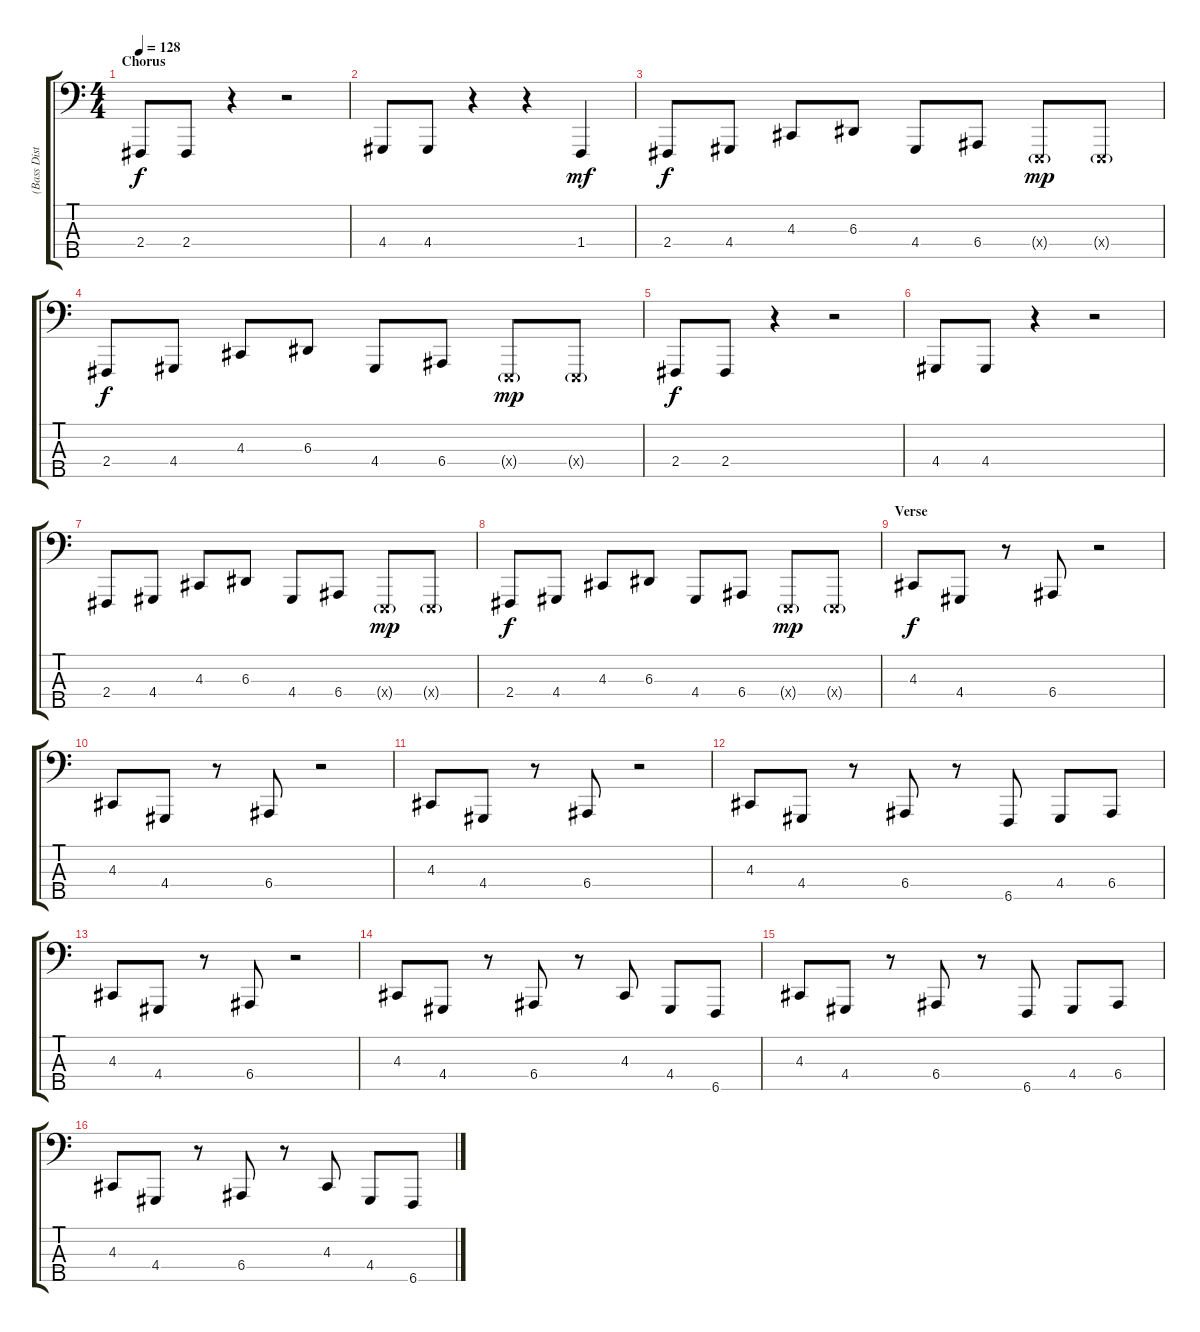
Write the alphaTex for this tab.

\track ("(Bass Disto / Easier way to play)" "(Bass Dist") {instrument lead8bassandlead}
\staff {score tabs}
\tuning (G2 D2 A1 E1 B0) {hide}
\ts (4 4)
\section ("" "Chorus")
\tempo 128
\clef f4
\ks c
2.4.8{dy f} 2.4.8 r.4 r.2 |
4.4.8 4.4.8 r.4 r.4 1.4.4{dy mf} |
2.4.8{dy f} 4.4.8 4.3.8 6.3.8 4.4.8 6.4.8 0.4{g x}.8{dy mp} 0.4{g x}.8 |
2.4.8{dy f} 4.4.8 4.3.8 6.3.8 4.4.8 6.4.8 0.4{g x}.8{dy mp} 0.4{g x}.8 |
2.4.8{dy f} 2.4.8 r.4 r.2 |
4.4.8 4.4.8 r.4 r.2 |
2.4.8 4.4.8 4.3.8 6.3.8 4.4.8 6.4.8 0.4{g x}.8{dy mp} 0.4{g x}.8 |
2.4.8{dy f} 4.4.8 4.3.8 6.3.8 4.4.8 6.4.8 0.4{g x}.8{dy mp} 0.4{g x}.8 |
\section ("" "Verse")
4.3.8{dy f} 4.4.8 r.8 6.4.8 r.2 |
4.3.8 4.4.8 r.8 6.4.8 r.2 |
4.3.8 4.4.8 r.8 6.4.8 r.2 |
4.3.8 4.4.8 r.8 6.4.8 r.8 6.5.8 4.4.8 6.4.8 |
4.3.8 4.4.8 r.8 6.4.8 r.2 |
4.3.8 4.4.8 r.8 6.4.8 r.8 4.3.8 4.4.8 6.5.8 |
4.3.8 4.4.8 r.8 6.4.8 r.8 6.5.8 4.4.8 6.4.8 |
4.3.8 4.4.8 r.8 6.4.8 r.8 4.3.8 4.4.8 6.5.8
